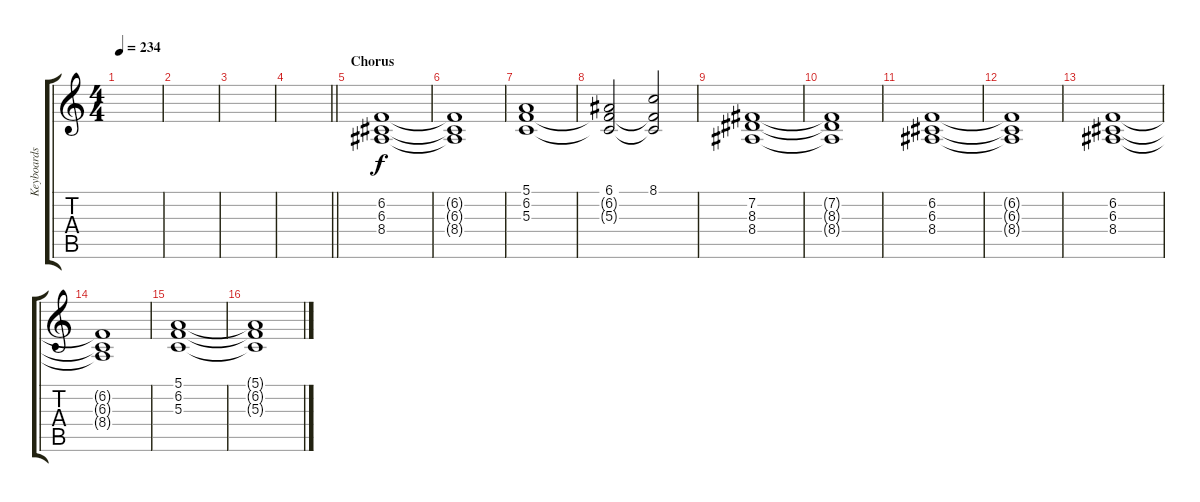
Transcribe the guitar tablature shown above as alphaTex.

\track ("Keyboards" "Keyboards") {instrument drawbarorgan}
\staff {score tabs}
\tuning (E4 B3 G3 D3 A2 E2) {hide}
\ts (4 4)
\tempo 234
\clef g2
\ks c
|
|
|
\barLineRight lightlight
|
\section ("" "Chorus")
(6.2 6.3 8.4).1 |
(6.2{t} 6.3{t} 8.4{t}).1 |
(5.1 6.2 5.3).1 |
(6.1 6.2{t} 5.3{t}).2 (8.1 6.2{t} 5.3{t}).2 |
(7.2 8.3 8.4).1 |
(7.2{t} 8.3{t} 8.4{t}).1 |
(6.2 6.3 8.4).1 |
(6.2{t} 6.3{t} 8.4{t}).1 |
(6.2 6.3 8.4).1 |
(6.2{t} 6.3{t} 8.4{t}).1 |
(5.1 6.2 5.3).1 |
(5.1{t} 6.2{t} 5.3{t}).1
